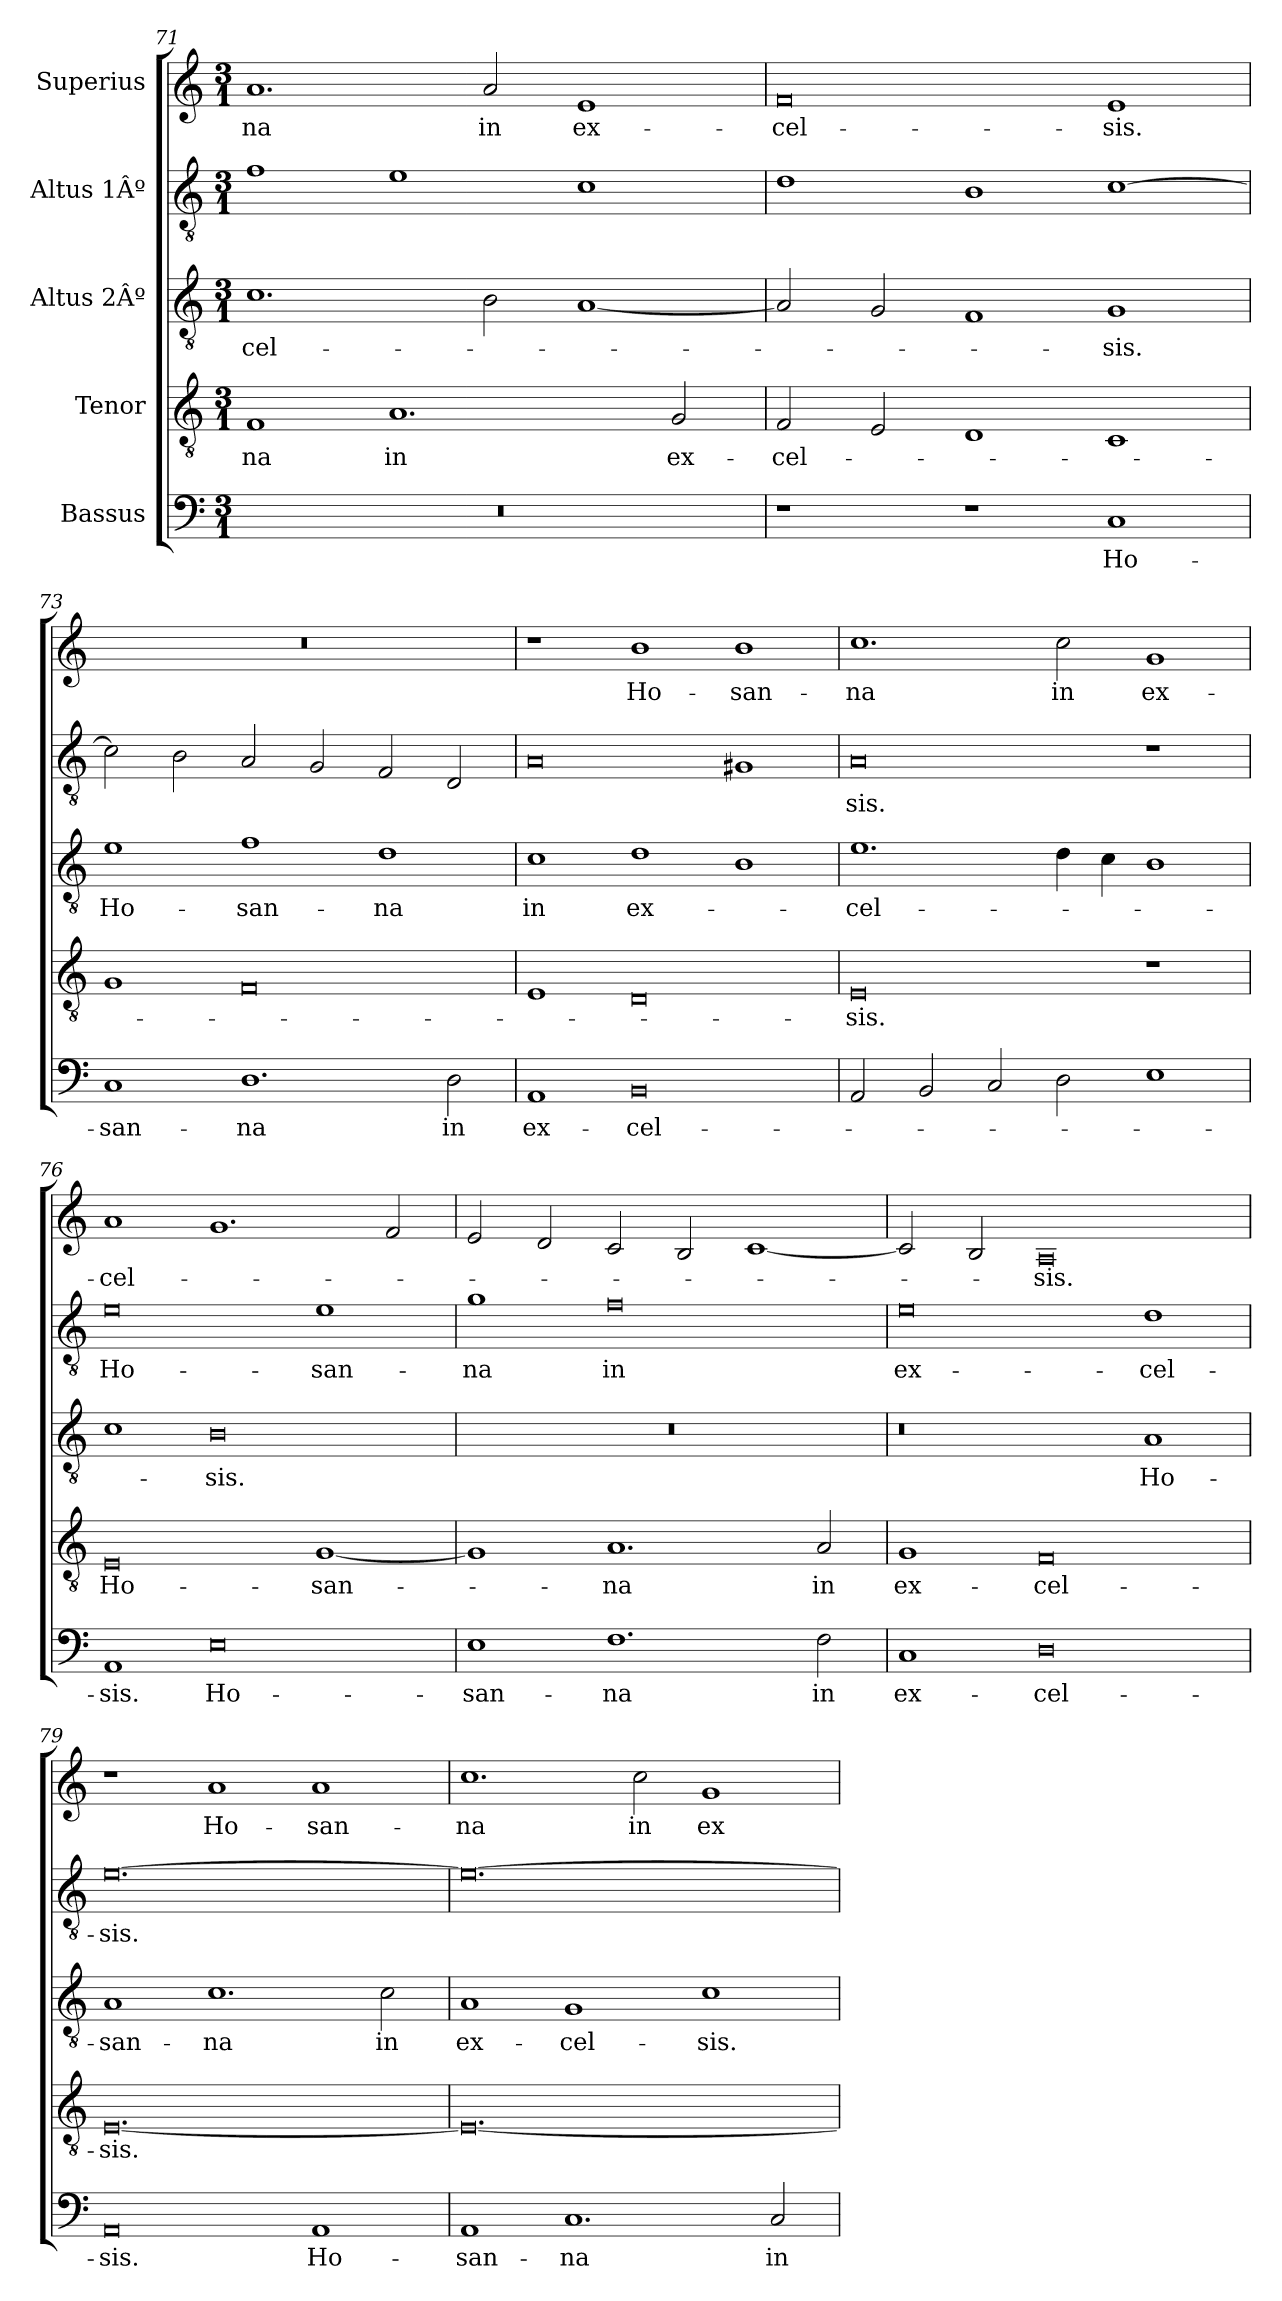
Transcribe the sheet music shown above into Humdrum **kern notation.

**kern	**text	**kern	**text	**kern	**text	**kern	**text	**kern	**text
*part5	*part5	*part4	*part4	*part3	*part3	*part2	*part2	*part1	*part1
*staff5	*staff5	*staff4	*staff4	*staff3	*staff3	*staff2	*staff2	*staff1	*staff1
*I"Bassus	*	*I"Tenor	*	*I"Altus 2Âº	*	*I"Altus 1Âº	*	*I"Superius	*
*clefF4	*	*clefGv2	*	*clefGv2	*	*clefGv2	*	*clefG2	*
*k[]	*	*k[]	*	*k[]	*	*k[]	*	*k[]	*
*M3/1	*	*M3/1	*	*M3/1	*	*M3/1	*	*M3/1	*
=71	=71	=71	=71	=71	=71	=71	=71	=71	=71
0.r	.	1F/	-na	1.c\	-cel-	1f\	.	1.a/	-na
.	.	1.A/	in	.	.	1e\	.	.	.
.	.	.	.	2B\	.	.	.	2a/	in
.	.	.	.	[1A/	.	1c\	.	1e/	ex-
.	.	2G/	ex-	.	.	.	.	.	.
=72	=72	=72	=72	=72	=72	=72	=72	=72	=72
1r	.	2F/	-cel-	2A/]	.	1d\	.	0f/	-cel-
.	.	2E/	.	2G/	.	.	.	.	.
1r	.	1D/	.	1F/	.	1B\	.	.	.
1C/	Ho-	1C/	.	1G/	-sis.	[1c\	.	1e/	-sis.
=73	=73	=73	=73	=73	=73	=73	=73	=73	=73
1C/	-san-	1G/	.	1e\	Ho-	2c\]	.	0.r	.
.	.	.	.	.	.	2B\	.	.	.
1.D\	-na	0F/	.	1f\	-san-	2A/	.	.	.
.	.	.	.	.	.	2G/	.	.	.
.	.	.	.	1d\	-na	2F/	.	.	.
2D\	in	.	.	.	.	2D/	.	.	.
=74	=74	=74	=74	=74	=74	=74	=74	=74	=74
1AA/	ex-	1E/	.	1c\	in	0A/	.	1r	.
0BB/	-cel-	0D/	.	1d\	ex-	.	.	1b\	Ho-
.	.	.	.	1B\	.	1G#X/	.	1b\	-san-
=75	=75	=75	=75	=75	=75	=75	=75	=75	=75
2AA/	.	0E/	-sis.	1.e\	-cel-	0A/	-sis.	1.cc\	-na
2BB/	.	.	.	.	.	.	.	.	.
2C/	.	.	.	.	.	.	.	.	.
2D\	.	.	.	4d\	.	.	.	2cc\	in
.	.	.	.	4c\	.	.	.	.	.
1E\	.	1r	.	1B\	.	1r	.	1g/	ex-
=76	=76	=76	=76	=76	=76	=76	=76	=76	=76
1AA/	-sis.	0E/	Ho-	1c\	.	0e\	Ho-	1a/	-cel-
0E\	Ho-	.	.	0B\	-sis.	.	.	1.g/	.
.	.	[1G/	-san-	.	.	1e\	-san-	.	.
.	.	.	.	.	.	.	.	2f/	.
=77	=77	=77	=77	=77	=77	=77	=77	=77	=77
1E\	-san-	1G/]	.	0.r	.	1g\	-na	2e/	.
.	.	.	.	.	.	.	.	2d/	.
1.F\	-na	1.A/	-na	.	.	0f\	in	2c/	.
.	.	.	.	.	.	.	.	2B/	.
.	.	.	.	.	.	.	.	[1c/	.
2F\	in	2A/	in	.	.	.	.	.	.
=78	=78	=78	=78	=78	=78	=78	=78	=78	=78
1C/	ex-	1G/	ex-	0r	.	0e\	ex-	2c/]	.
.	.	.	.	.	.	.	.	2B/	.
0D\	-cel-	0F/	-cel-	.	.	.	.	0A/	-sis.
.	.	.	.	1A/	Ho-	1d\	-cel-	.	.
=79	=79	=79	=79	=79	=79	=79	=79	=79	=79
0AA/	-sis.	[0.E/	-sis.	1A/	-san-	[0.e\	-sis.	1r	.
.	.	.	.	1.c\	-na	.	.	1a/	Ho-
1AA/	Ho-	.	.	.	.	.	.	1a/	-san-
.	.	.	.	2c\	in	.	.	.	.
=80	=80	=80	=80	=80	=80	=80	=80	=80	=80
1AA/	-san-	0.E/_	.	1A/	ex-	0.e\_	.	1.cc\	-na
1.C/	-na	.	.	1G/	-cel-	.	.	.	.
.	.	.	.	.	.	.	.	2cc\	in
.	.	.	.	1c\	-sis.	.	.	1g/	ex-
2C/	in	.	.	.	.	.	.	.	.
=	=	=	=	=	=	=	=	=	=
*-	*-	*-	*-	*-	*-	*-	*-	*-	*-
